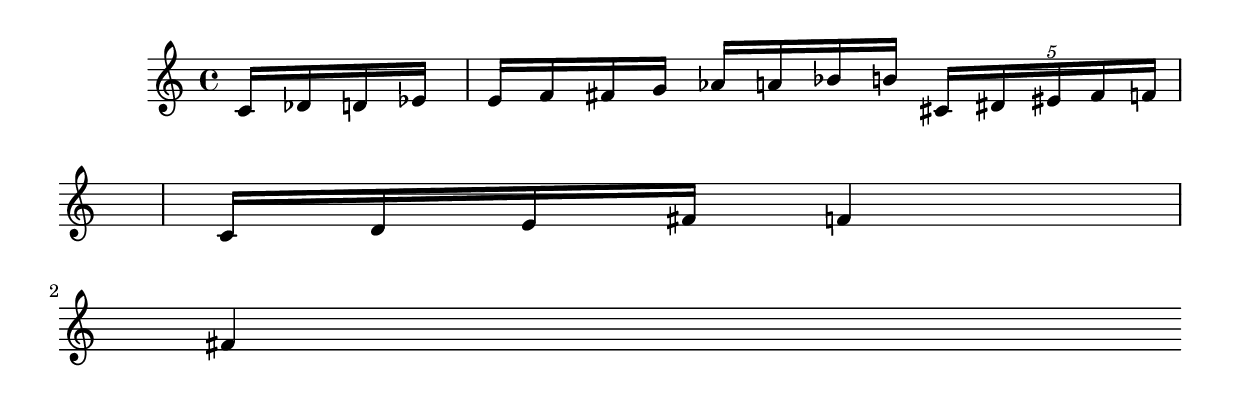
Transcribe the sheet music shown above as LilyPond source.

#(ly:set-option 'midi-extension "mid")
\version "2.12.3"
\include "english.ly"
\header{


}
%{

%}
melody = {
\clef treble
\key c \major


 \bar "|"  \partial 4*1 c'16[ df'16 d'16 ef'16] e'16[ f'16 fs'16 g'16] af'16[ a'16 bf'16 b'16] \times 4/5{ cs'16[ ds'16 es'16 fs'16 f'16] }  \bar "|"  \break
\grace s64 \bar "|"  \partial 2*1 cs'16[ ds'16 es'16 fs'16] f'4 \break
\grace s64 \partial 1*1 fs'4 \break

}


text = \lyricmode {
                       
}

\score{

<<
\new Voice = "one" {
\melody
}
\new Lyrics \lyricsto "one" \text
>>
\layout {
\context {
\Score
}
}
\midi {
\context {
\Score
tempoWholesPerMinute = #(ly:make-moment 200 4)
}
}
}